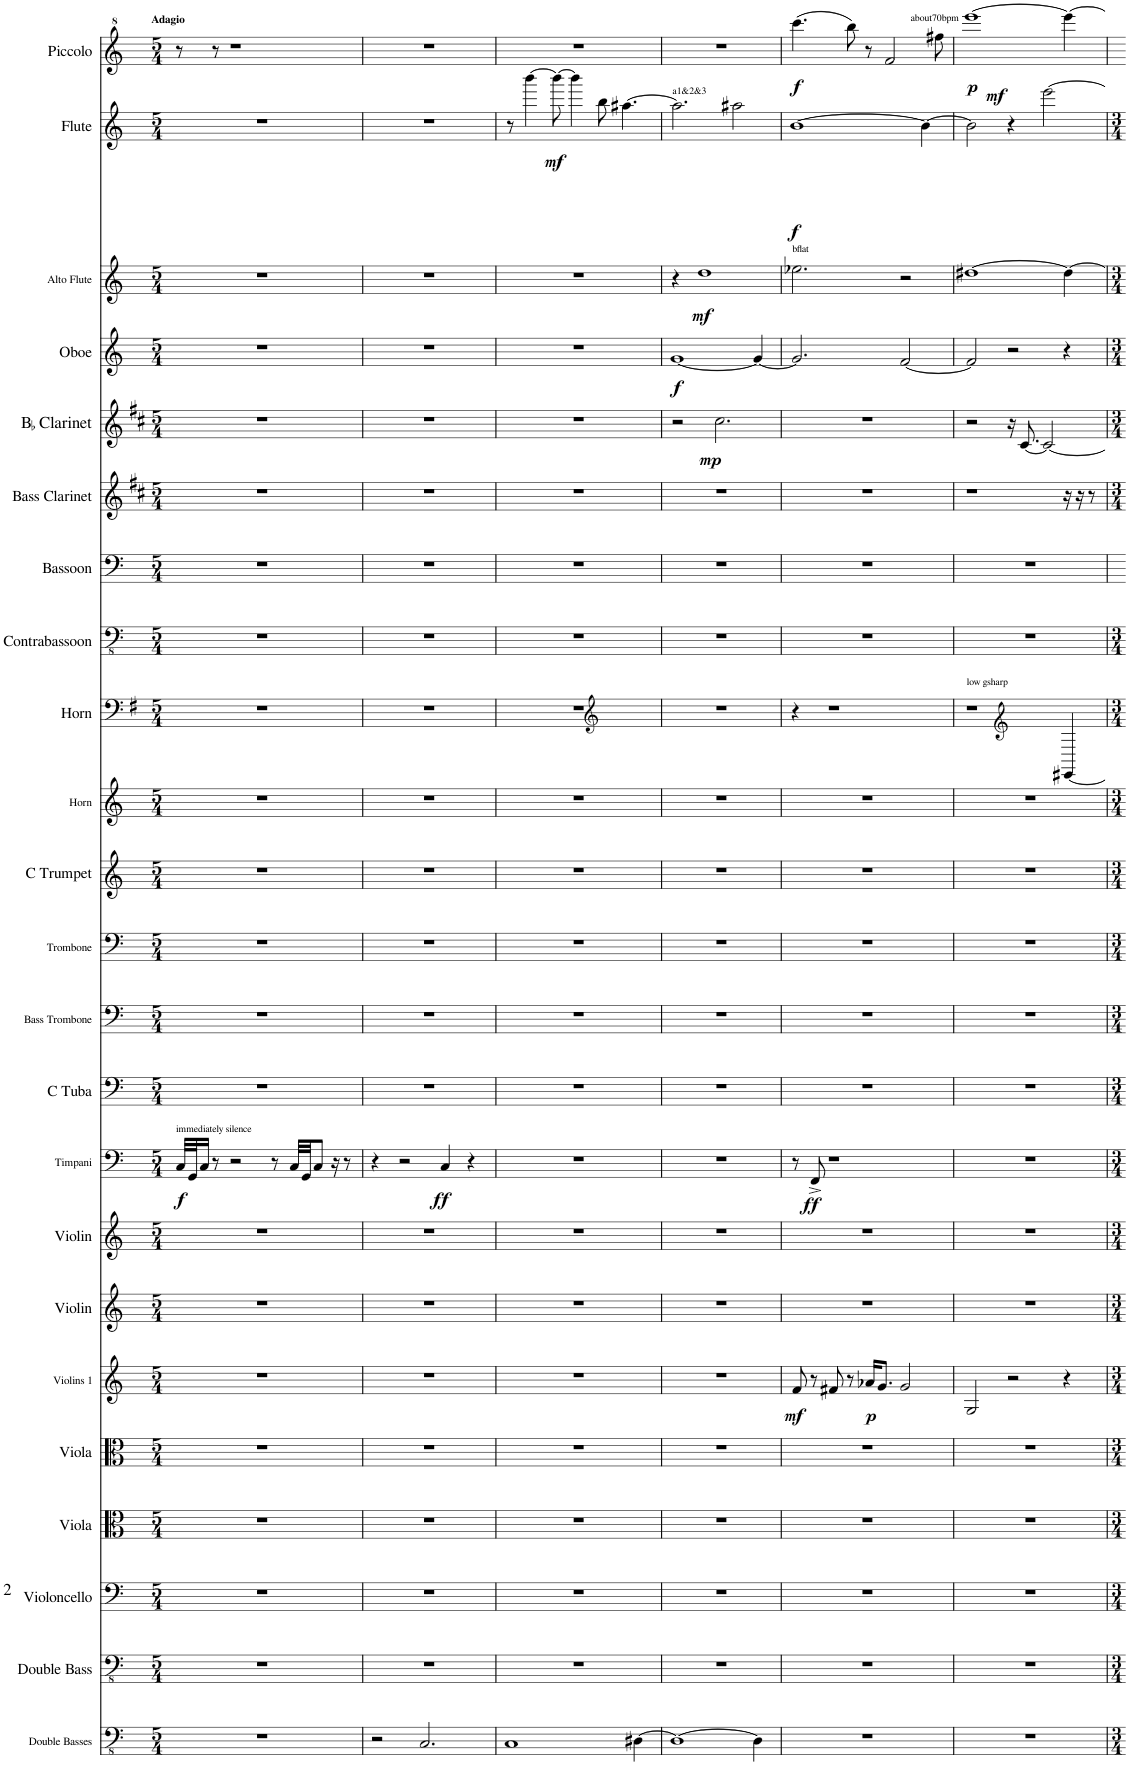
**kern	**kern	**kern	**kern	**kern	**kern	**dynam	**kern	**kern	**kern	**dynam	**kern	**kern	**kern	**kern	**kern	**kern	**kern	**kern	**kern	**kern	**dynam	**kern	**dynam	**kern	**dynam	**kern	**dynam	**kern	**dynam
*part23	*part22	*part21	*part20	*part19	*part18	*part18	*part17	*part16	*part15	*part15	*part14	*part13	*part12	*part11	*part10	*part9	*part8	*part7	*part6	*part5	*part5	*part4	*part4	*part3	*part3	*part2	*part2	*part1	*part1
*staff23	*staff22	*staff21	*staff20	*staff19	*staff18	*staff18	*staff17	*staff16	*staff15	*staff15	*staff14	*staff13	*staff12	*staff11	*staff10	*staff9	*staff8	*staff7	*staff6	*staff5	*staff5	*staff4	*staff4	*staff3	*staff3	*staff2	*staff2	*staff1	*staff1
*I"Double Basses	*I"Double Bass	*I"Violoncello	*I"Viola	*I"Viola	*I"Violins 1	*	*I"Violin	*I"Violin	*I"Timpani	*	*I"C Tuba	*I"Bass Trombone	*I"Trombone	*I"C Trumpet	*I"Horn	*I"Horn	*I"Contrabassoon	*I"Bassoon	*I"Bass Clarinet	*I"BaccidentalFlat Clarinet	*	*I"Oboe	*	*I"Alto Flute	*	*I"Flute	*	*I"Piccolo	*
*I'Dbs.	*	*I'Vlc.	*I'Vla.	*I'Vla.	*I'Vlns. 1	*	*I'Vln.	*I'Vln.	*I'Timp.	*	*I'C Tu.	*I'B. Trb.	*I'Trb.	*I'C Tpt.	*I'Hn.	*I'Hn.	*I'Cbsn.	*I'Bsn.	*I'B. Cl.	*I'BaccidentalFlat Cl.	*	*I'Ob.	*	*I'A. Fl.	*	*I'Fl.	*	*I'Picc.	*
*clefFv4	*clefFv4	*clefF4	*clefC3	*clefC3	*clefG2	*	*clefG2	*clefG2	*clefF4	*	*clefF4	*clefF4	*clefF4	*clefG2	*clefG2	*clefF4	*clefFv4	*clefF4	*clefG2	*clefG2	*	*clefG2	*	*clefG2	*	*clefG2	*	*clefG^2	*
*	*Trd7c12	*	*	*	*	*	*	*	*	*	*	*	*	*	*Trd4c7	*Trd4c7	*Trd7c12	*	*Trd8c14	*Trd1c2	*	*	*	*Trd3c5	*	*	*	*Trd-7c-12	*
*k[]	*k[]	*k[]	*k[]	*k[]	*k[]	*	*k[]	*k[]	*k[]	*	*k[]	*k[]	*k[]	*k[]	*k[]	*k[f#]	*k[]	*k[]	*k[f#c#]	*k[f#c#]	*	*k[]	*	*k[]	*	*k[]	*	*k[]	*
*M5/4	*M5/4	*M5/4	*M5/4	*M5/4	*M5/4	*	*M5/4	*M5/4	*M5/4	*	*M5/4	*M5/4	*M5/4	*M5/4	*M5/4	*M5/4	*M5/4	*M5/4	*M5/4	*M5/4	*	*M5/4	*	*M5/4	*	*M5/4	*	*M5/4	*
=1	=1	=1	=1	=1	=1	=1	=1	=1	=1	=1	=1	=1	=1	=1	=1	=1	=1	=1	=1	=1	=1	=1	=1	=1	=1	=1	=1	=1	=1
!	!	!	!	!	!	!	!	!	!	!	!	!	!	!	!	!	!	!	!	!	!	!	!	!	!	!	!	!LO:TX:a:B:t=Adagio	!
!	!	!	!	!	!	!	!	!	!LO:TX:a:t=immediately silence	!	!	!	!	!	!	!	!	!	!	!	!	!	!	!	!	!	!	!	!
!	!	!	!	!	!	!	!	!	!	!LO:DY:b	!	!	!	!	!	!	!	!	!	!	!	!	!	!	!	!	!	!	!
4%5r	4%5r	4%5r	4%5r	4%5r	4%5r	.	4%5r	4%5r	32C/LLL	f	4%5r	4%5r	4%5r	4%5r	4%5r	4%5r	4%5r	4%5r	4%5r	4%5r	.	4%5r	.	4%5r	.	4%5r	.	8r	.
.	.	.	.	.	.	.	.	.	32GG/J	.	.	.	.	.	.	.	.	.	.	.	.	.	.	.	.	.	.	.	.
.	.	.	.	.	.	.	.	.	16C/JJ	.	.	.	.	.	.	.	.	.	.	.	.	.	.	.	.	.	.	.	.
.	.	.	.	.	.	.	.	.	8r	.	.	.	.	.	.	.	.	.	.	.	.	.	.	.	.	.	.	8r	.
.	.	.	.	.	.	.	.	.	2r	.	.	.	.	.	.	.	.	.	.	.	.	.	.	.	.	.	.	1r	.
.	.	.	.	.	.	.	.	.	8r	.	.	.	.	.	.	.	.	.	.	.	.	.	.	.	.	.	.	.	.
.	.	.	.	.	.	.	.	.	32C/LLL	.	.	.	.	.	.	.	.	.	.	.	.	.	.	.	.	.	.	.	.
.	.	.	.	.	.	.	.	.	32GG/JJ	.	.	.	.	.	.	.	.	.	.	.	.	.	.	.	.	.	.	.	.
.	.	.	.	.	.	.	.	.	8C/J	.	.	.	.	.	.	.	.	.	.	.	.	.	.	.	.	.	.	.	.
.	.	.	.	.	.	.	.	.	16r	.	.	.	.	.	.	.	.	.	.	.	.	.	.	.	.	.	.	.	.
.	.	.	.	.	.	.	.	.	8r	.	.	.	.	.	.	.	.	.	.	.	.	.	.	.	.	.	.	.	.
=2	=2	=2	=2	=2	=2	=2	=2	=2	=2	=2	=2	=2	=2	=2	=2	=2	=2	=2	=2	=2	=2	=2	=2	=2	=2	=2	=2	=2	=2
2r	4%5r	4%5r	4%5r	4%5r	4%5r	.	4%5r	4%5r	4r	.	4%5r	4%5r	4%5r	4%5r	4%5r	4%5r	4%5r	4%5r	4%5r	4%5r	.	4%5r	.	4%5r	.	4%5r	.	4%5r	.
.	.	.	.	.	.	.	.	.	2r	.	.	.	.	.	.	.	.	.	.	.	.	.	.	.	.	.	.	.	.
2.CC/	.	.	.	.	.	.	.	.	.	.	.	.	.	.	.	.	.	.	.	.	.	.	.	.	.	.	.	.	.
!	!	!	!	!	!	!	!	!	!	!LO:DY:b	!	!	!	!	!	!	!	!	!	!	!	!	!	!	!	!	!	!	!
.	.	.	.	.	.	.	.	.	4C/	ff	.	.	.	.	.	.	.	.	.	.	.	.	.	.	.	.	.	.	.
.	.	.	.	.	.	.	.	.	4r	.	.	.	.	.	.	.	.	.	.	.	.	.	.	.	.	.	.	.	.
=3	=3	=3	=3	=3	=3	=3	=3	=3	=3	=3	=3	=3	=3	=3	=3	=3	=3	=3	=3	=3	=3	=3	=3	=3	=3	=3	=3	=3	=3
1CC	4%5r	4%5r	4%5r	4%5r	4%5r	.	4%5r	4%5r	4%5r	.	4%5r	4%5r	4%5r	4%5r	4%5r	4%5r	4%5r	4%5r	4%5r	4%5r	.	4%5r	.	4%5r	.	8r	.	4%5r	.
.	.	.	.	.	.	.	.	.	.	.	.	.	.	.	.	.	.	.	.	.	.	.	.	.	.	[4bbb\	.	.	.
!	!	!	!	!	!	!	!	!	!	!	!	!	!	!	!	!	!	!	!	!	!	!	!	!	!	!	!LO:DY:b	!	!
.	.	.	.	.	.	.	.	.	.	.	.	.	.	.	.	.	.	.	.	.	.	.	.	.	.	8bbb\_	mf	.	.
.	.	.	.	.	.	.	.	.	.	.	.	.	.	.	.	.	.	.	.	.	.	.	.	.	.	4bbb\]	.	.	.
*	*	*	*	*	*	*	*	*	*	*	*	*	*	*	*	*clefG2	*	*	*	*	*	*	*	*	*	*	*	*	*
.	.	.	.	.	.	.	.	.	.	.	.	.	.	.	.	.	.	.	.	.	.	.	.	.	.	8bb\	.	.	.
.	.	.	.	.	.	.	.	.	.	.	.	.	.	.	.	.	.	.	.	.	.	.	.	.	.	[4.aa#X\	.	.	.
[4DD#X\	.	.	.	.	.	.	.	.	.	.	.	.	.	.	.	.	.	.	.	.	.	.	.	.	.	.	.	.	.
=4	=4	=4	=4	=4	=4	=4	=4	=4	=4	=4	=4	=4	=4	=4	=4	=4	=4	=4	=4	=4	=4	=4	=4	=4	=4	=4	=4	=4	=4
!	!	!	!	!	!	!	!	!	!	!	!	!	!	!	!	!	!	!	!	!	!	!	!	!	!	!LO:TX:a:t=a1&2&3	!	!	!
!	!	!	!	!	!	!	!	!	!	!	!	!	!	!	!	!	!	!	!	!	!	!	!LO:DY:b	!	!	!	!	!	!
*	*	*	*	*	*	*	*	*	*	*	*	*	*	*	*	*	*	*	*	*^	*	*	*	*	*	*	*	*	*
1DD#_	4%5r	4%5r	4%5r	4%5r	4%5r	.	4%5r	4%5r	4%5r	.	4%5r	4%5r	4%5r	4%5r	4%5r	4%5r	4%5r	4%5r	4%5r	2r	4.ryy	.	[1g	f	4r	.	2.aa#\]	.	4%5r	.
!	!	!	!	!	!	!	!	!	!	!	!	!	!	!	!	!	!	!	!	!	!	!	!	!	!	!LO:DY:b	!	!	!	!
.	.	.	.	.	.	.	.	.	.	.	.	.	.	.	.	.	.	.	.	.	.	.	.	.	1dd	mf	.	.	.	.
!	!	!	!	!	!	!	!	!	!	!	!	!	!	!	!	!	!	!	!	!	!	!LO:DY:b	!	!	!	!	!	!	!	!
.	.	.	.	.	.	.	.	.	.	.	.	.	.	.	.	.	.	.	.	.	2..ryy	mp	.	.	.	.	.	.	.	.
.	.	.	.	.	.	.	.	.	.	.	.	.	.	.	.	.	.	.	.	2.cc#\	.	.	.	.	.	.	.	.	.	.
.	.	.	.	.	.	.	.	.	.	.	.	.	.	.	.	.	.	.	.	.	.	.	.	.	.	.	2aa#X\	.	.	.
4DD#\]	.	.	.	.	.	.	.	.	.	.	.	.	.	.	.	.	.	.	.	.	.	.	4g/_	.	.	.	.	.	.	.
=5	=5	=5	=5	=5	=5	=5	=5	=5	=5	=5	=5	=5	=5	=5	=5	=5	=5	=5	=5	=5	=5	=5	=5	=5	=5	=5	=5	=5	=5	=5
!	!	!	!	!	!	!	!	!	!	!	!	!	!	!	!	!	!	!	!	!	!	!	!	!	!LO:TX:a:t=bflat	!	!	!	!	!
!	!	!	!	!	!	!LO:DY:b	!	!	!	!	!	!	!	!	!	!	!	!	!	!	!	!	!	!	!	!	!	!LO:DY:b	!	!LO:DY:b
*	*	*	*	*	*	*	*	*	*	*	*	*	*	*	*	*	*	*	*	*v	*v	*	*	*	*	*	*	*	*^	*
4%5r	4%5r	4%5r	4%5r	4%5r	8f/	mf	4%5r	4%5r	8r	.	4%5r	4%5r	4%5r	4%5r	4%5r	4r	4%5r	4%5r	4%5r	4%5r	.	2.g/]	.	2.ee-X\	.	[1b	f	(4.cccc\	2..ryy	f
!	!	!	!	!	!	!	!	!	!	!LO:DY:b	!	!	!	!	!	!	!	!	!	!	!	!	!	!	!	!	!	!	!	!
.	.	.	.	.	8r	.	.	.	8FF^/	ff	.	.	.	.	.	.	.	.	.	.	.	.	.	.	.	.	.	.	.	.
.	.	.	.	.	8f#X/	.	.	.	1r	.	.	.	.	.	.	1r	.	.	.	.	.	.	.	.	.	.	.	.	.	.
.	.	.	.	.	8r	.	.	.	.	.	.	.	.	.	.	.	.	.	.	.	.	.	.	.	.	.	.	8bbb\)	.	.
!	!	!	!	!	!	!LO:DY:b	!	!	!	!	!	!	!	!	!	!	!	!	!	!	!	!	!	!	!	!	!	!	!	!
.	.	.	.	.	16a-X/KL	p	.	.	.	.	.	.	.	.	.	.	.	.	.	.	.	.	.	.	.	.	.	8r	.	.
.	.	.	.	.	8.g/J	.	.	.	.	.	.	.	.	.	.	.	.	.	.	.	.	.	.	.	.	.	.	.	.	.
.	.	.	.	.	.	.	.	.	.	.	.	.	.	.	.	.	.	.	.	.	.	.	.	.	.	.	.	2ff/	.	.
.	.	.	.	.	2g/	.	.	.	.	.	.	.	.	.	.	.	.	.	.	.	.	[2f/	.	2r	.	.	.	.	.	.
!	!	!	!	!	!	!	!	!	!	!	!	!	!	!	!	!	!	!	!	!	!	!	!	!	!	!	!	!	!LO:TX:a:t=about70bpm	!
!	!	!	!	!	!	!	!	!	!	!	!	!	!	!	!	!	!	!	!	!	!	!	!	!	!	!	!	!	!	!LO:DY:b
.	.	.	.	.	.	.	.	.	.	.	.	.	.	.	.	.	.	.	.	.	.	.	.	.	.	.	.	.	4.ryy	mf
.	.	.	.	.	.	.	.	.	.	.	.	.	.	.	.	.	.	.	.	.	.	.	.	.	.	4b\_	.	.	.	.
.	.	.	.	.	.	.	.	.	.	.	.	.	.	.	.	.	.	.	.	.	.	.	.	.	.	.	.	8fff#X\	.	.
=6	=6	=6	=6	=6	=6	=6	=6	=6	=6	=6	=6	=6	=6	=6	=6	=6	=6	=6	=6	=6	=6	=6	=6	=6	=6	=6	=6	=6	=6	=6
!	!	!	!	!	!	!	!	!	!	!	!	!	!	!	!	!LO:TX:a:t=low gsharp	!	!	!	!	!	!	!	!	!	!	!	!	!	!
!	!	!	!	!	!	!	!	!	!	!	!	!	!	!	!	!	!	!	!	!	!	!	!	!	!	!	!	!	!	!LO:DY:b
*	*	*	*	*	*	*	*	*	*	*	*	*	*	*	*	*	*	*	*	*	*	*	*	*	*	*	*	*v	*v	*
4%5r	4%5r	4%5r	4%5r	4%5r	2G/	.	4%5r	4%5r	4%5r	.	4%5r	4%5r	4%5r	4%5r	4%5r	1r	4%5r	4%5r	1r	2r	.	2f/]	.	[1dd#X	.	2b\]	.	[1eeee	p
*	*	*	*	*	*	*	*	*	*	*	*	*	*	*	*	*clefG1	*	*	*	*	*	*	*	*	*	*	*	*	*
.	.	.	.	.	2r	.	.	.	.	.	.	.	.	.	.	.	.	.	.	16r	.	2r	.	.	.	4r	.	.	.
.	.	.	.	.	.	.	.	.	.	.	.	.	.	.	.	.	.	.	.	[8.c#/	.	.	.	.	.	.	.	.	.
.	.	.	.	.	.	.	.	.	.	.	.	.	.	.	.	.	.	.	.	2c#/_	.	.	.	.	.	[2eee\	.	.	.
.	.	.	.	.	4r	.	.	.	.	.	.	.	.	.	.	[4GG#X/	.	.	16r	.	.	4r	.	4dd#\_	.	.	.	4eeee\_	.
.	.	.	.	.	.	.	.	.	.	.	.	.	.	.	.	.	.	.	16r	.	.	.	.	.	.	.	.	.	.
.	.	.	.	.	.	.	.	.	.	.	.	.	.	.	.	.	.	.	8r	.	.	.	.	.	.	.	.	.	.
=	=	=	=	=	=	=	=	=	=	=	=	=	=	=	=	=	=	=	=	=	=	=	=	=	=	=	=	=	=
*-	*-	*-	*-	*-	*-	*-	*-	*-	*-	*-	*-	*-	*-	*-	*-	*-	*-	*-	*-	*-	*-	*-	*-	*-	*-	*-	*-	*-	*-
